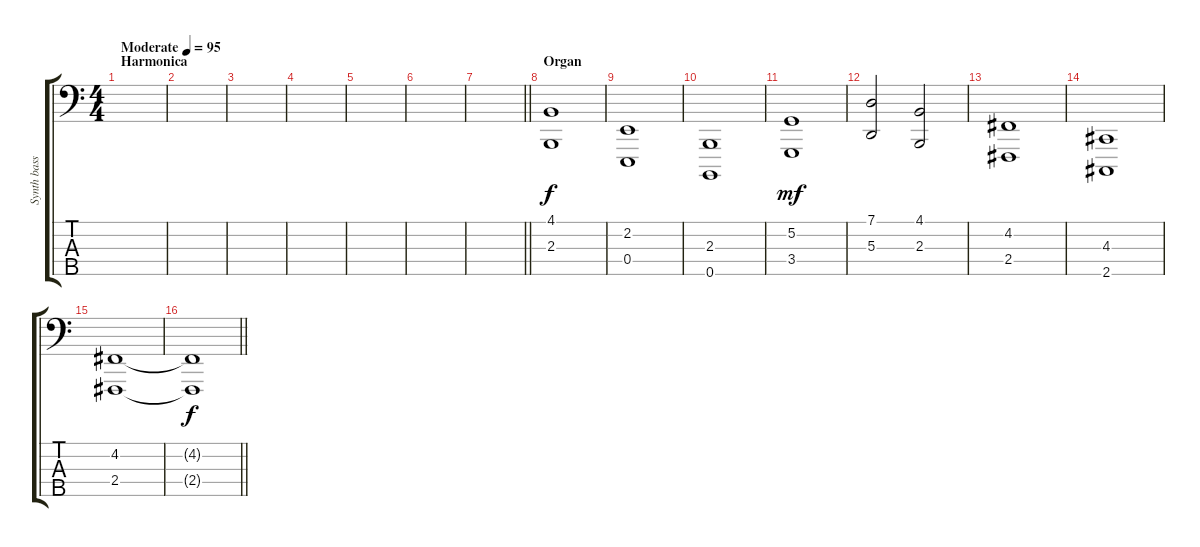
\track ("Synth bass" "Synth bass") {instrument synthstrings1}
\staff {score tabs}
\tuning (G2 D2 A1 E1 B0) {hide}
\ts (4 4)
\section ("" "Harmonica")
\tempo (95 "Moderate")
\clef f4
\ks c
|
|
|
|
|
|
\barLineRight lightlight
|
\section ("" "Organ")
(4.1 2.3).1 |
(2.2 0.4).1 |
(2.3 0.5).1{dy f} |
(5.2 3.4).1{dy mf} |
(7.1 5.3).2 (4.1 2.3).2 |
(4.2 2.4).1 |
(4.3 2.5).1 |
(4.2 2.4).1 |
\barLineRight lightlight
(4.2{t} 2.4{t}).1{dy f}
